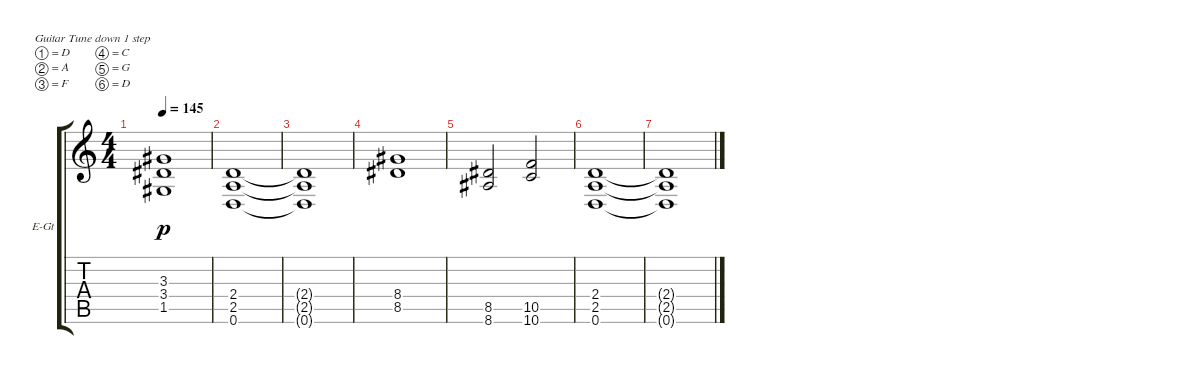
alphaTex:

\defaultSystemsLayout 4
\bracketExtendMode groupsimilarinstruments
\firstSystemTrackNameOrientation horizontal
\otherSystemsTrackNameOrientation horizontal
\track ("Solo Guitar" "E-Gt") {instrument distortionguitar}
\staff {score tabs}
\tuning (D4 A3 F3 C3 G2 D2)
\ts (4 4)
\tempo 145
\clef g2
\scale
0.333333
\ks c
(3.4{t} 1.5{t} 3.3{t}).1{dy p} |
\scale
0.333333 (0.6 2.5 2.4).1 |
\scale
0.333333 (2.4{t} 2.5{t} 0.6{t}).1 |
\scale
0.333333 (8.4 8.5).1 |
\scale
0.333333 (8.5 8.6).2 (10.5 10.6).2 |
\scale
0.333333 (2.4 2.5 0.6).1 |
\scale
0.333333 (0.6{t} 2.5{t} 2.4{t}).1 |
\scale
0.333333 |
\scale
0.333333 |
\scale
0.333333 |
\scale
0.333333 |
\scale
0.333333 |
\scale
0.333333 |
\scale
0.333333 |
\scale
0.333333 |
\scale
0.333333
